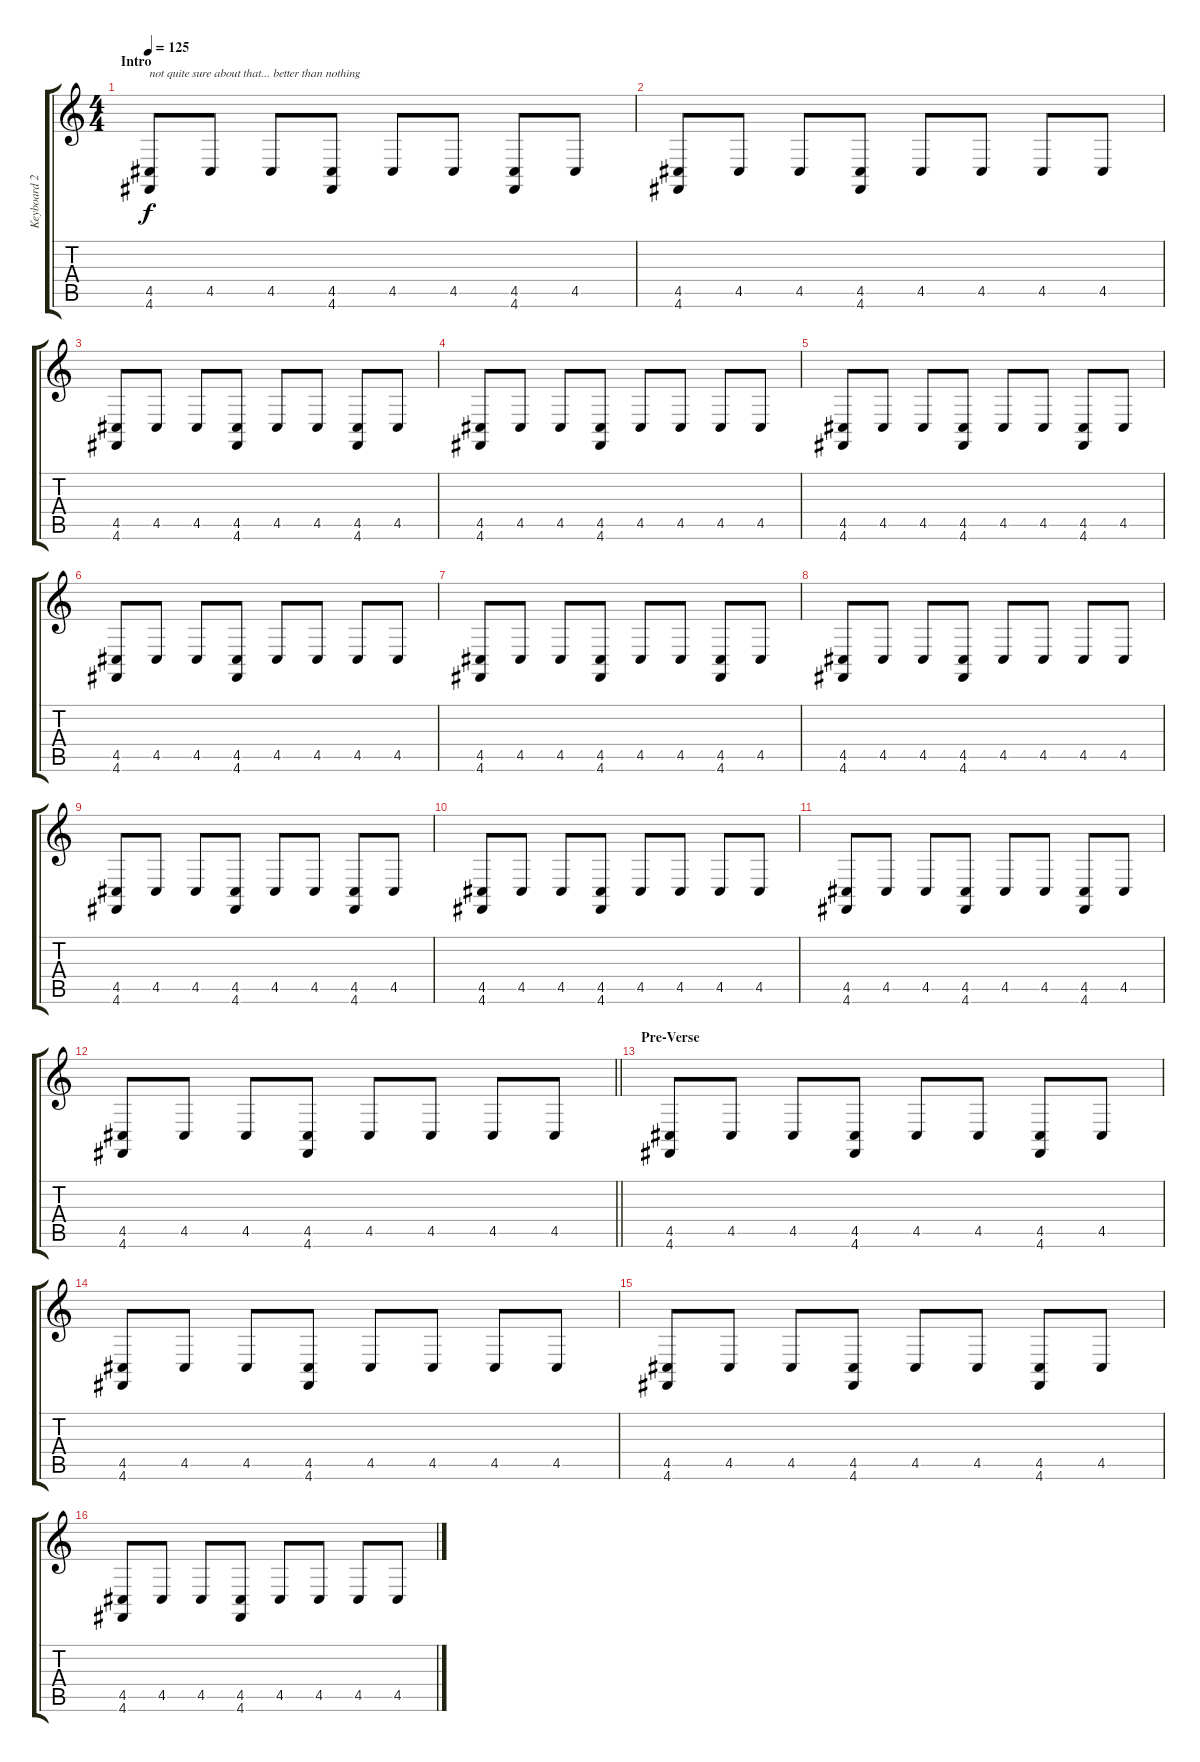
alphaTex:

\track ("Keyboard 2" "Keyboard 2") {instrument fx1rain}
\staff {score tabs}
\tuning (E4 B3 G3 D3 A2 D2) {hide}
\ts (4 4)
\section ("" "Intro")
\tempo 125
\clef g2
\ks c
(4.5 4.6).8{txt "not quite sure about that... better than nothing" dy f instrument fx1rain} 4.5.8 4.5.8 (4.5 4.6).8 4.5.8 4.5.8 (4.5 4.6).8 4.5.8 |
(4.5 4.6).8 4.5.8 4.5.8 (4.5 4.6).8 4.5.8 4.5.8 4.5.8 4.5.8 |
(4.5 4.6).8 4.5.8 4.5.8 (4.5 4.6).8 4.5.8 4.5.8 (4.5 4.6).8 4.5.8 |
(4.5 4.6).8 4.5.8 4.5.8 (4.5 4.6).8 4.5.8 4.5.8 4.5.8 4.5.8 |
(4.5 4.6).8 4.5.8 4.5.8 (4.5 4.6).8 4.5.8 4.5.8 (4.5 4.6).8 4.5.8 |
(4.5 4.6).8 4.5.8 4.5.8 (4.5 4.6).8 4.5.8 4.5.8 4.5.8 4.5.8 |
(4.5 4.6).8 4.5.8 4.5.8 (4.5 4.6).8 4.5.8 4.5.8 (4.5 4.6).8 4.5.8 |
(4.5 4.6).8 4.5.8 4.5.8 (4.5 4.6).8 4.5.8 4.5.8 4.5.8 4.5.8 |
(4.5 4.6).8 4.5.8 4.5.8 (4.5 4.6).8 4.5.8 4.5.8 (4.5 4.6).8 4.5.8 |
(4.5 4.6).8 4.5.8 4.5.8 (4.5 4.6).8 4.5.8 4.5.8 4.5.8 4.5.8 |
(4.5 4.6).8 4.5.8 4.5.8 (4.5 4.6).8 4.5.8 4.5.8 (4.5 4.6).8 4.5.8 |
\barLineRight lightlight
(4.5 4.6).8 4.5.8 4.5.8 (4.5 4.6).8 4.5.8 4.5.8 4.5.8 4.5.8 |
\section ("" "Pre-Verse")
(4.5 4.6).8 4.5.8 4.5.8 (4.5 4.6).8 4.5.8 4.5.8 (4.5 4.6).8 4.5.8 |
(4.5 4.6).8 4.5.8 4.5.8 (4.5 4.6).8 4.5.8 4.5.8 4.5.8 4.5.8 |
(4.5 4.6).8 4.5.8 4.5.8 (4.5 4.6).8 4.5.8 4.5.8 (4.5 4.6).8 4.5.8 |
(4.5 4.6).8 4.5.8 4.5.8 (4.5 4.6).8 4.5.8 4.5.8 4.5.8 4.5.8
